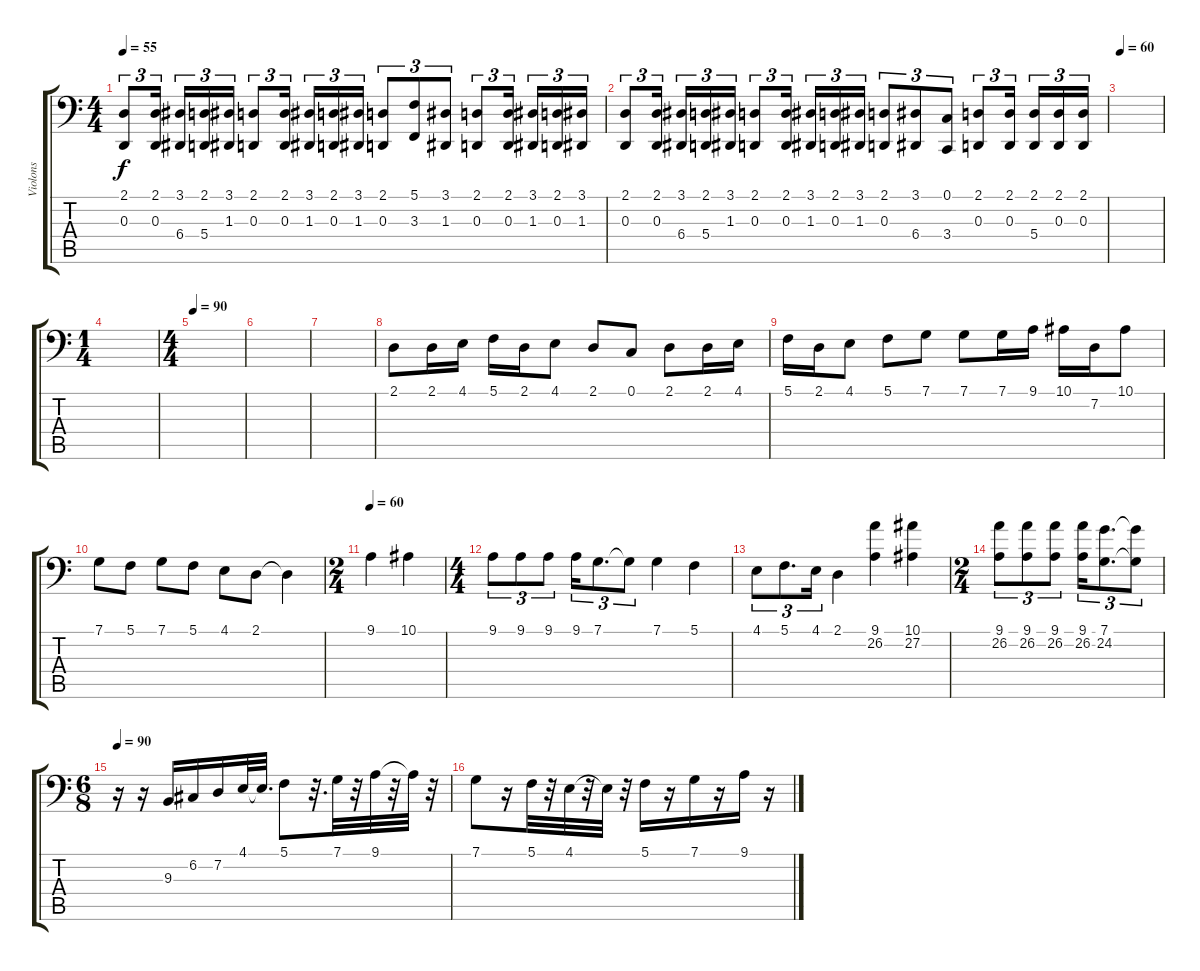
\track ("Violons" "Violons") {instrument violin}
\staff {score tabs}
\tuning (C3 G2 D2 A1 E1 B0) {hide}
\ts (4 4)
\tempo 55
\clef f4
\ks c
(2.1 0.3).8{tu (3 2) dy f} (2.1 0.3).16{tu (3 2) beam splitsecondary} (3.1 6.4).16{tu (3 2)} (2.1 5.4).16{tu (3 2)} (3.1 1.3).16{tu (3 2)} (2.1 0.3).8{tu (3 2)} (2.1 0.3).16{tu (3 2) beam splitsecondary} (3.1 1.3).16{tu (3 2)} (2.1 0.3).16{tu (3 2)} (3.1 1.3).16{tu (3 2)} (2.1 0.3).8{tu (3 2)} (5.1 3.3).8{tu (3 2)} (3.1 1.3).8{tu (3 2)} (2.1 0.3).8{tu (3 2)} (2.1 0.3).16{tu (3 2) beam splitsecondary} (3.1 1.3).16{tu (3 2)} (2.1 0.3).16{tu (3 2)} (3.1 1.3).16{tu (3 2)} |
(2.1 0.3).8{tu (3 2)} (2.1 0.3).16{tu (3 2) beam splitsecondary} (3.1 6.4).16{tu (3 2)} (2.1 5.4).16{tu (3 2)} (3.1 1.3).16{tu (3 2)} (2.1 0.3).8{tu (3 2)} (2.1 0.3).16{tu (3 2) beam splitsecondary} (3.1 1.3).16{tu (3 2)} (2.1 0.3).16{tu (3 2)} (3.1 1.3).16{tu (3 2)} (2.1 0.3).8{tu (3 2)} (3.1 6.4).8{tu (3 2)} (0.1 3.4).8{tu (3 2)} (2.1 0.3).8{tu (3 2)} (2.1 0.3).16{tu (3 2) beam splitsecondary} (2.1 5.4).16{tu (3 2)} (2.1 0.3).16{tu (3 2)} (2.1 0.3).16{tu (3 2)} |
\tempo 60
|
\ts (1 4)
|
\ts (4 4)
\tempo 90
|
|
|
2.1.8 2.1.16 4.1.16 5.1.16 2.1.16 4.1.8 2.1.8 0.1.8 2.1.8 2.1.16 4.1.16 |
5.1.16 2.1.16 4.1.8 5.1.8 7.1.8 7.1.8 7.1.16 9.1.16 10.1.16 7.2.16 10.1.8 |
7.1.8 5.1.8 7.1.8 5.1.8 4.1.8 2.1.8 2.1{t}.4 |
\ts (2 4)
\tempo 60
9.1.4 10.1.4 |
\ts (4 4)
9.1.8{tu (3 2)} 9.1.8{tu (3 2)} 9.1.8{tu (3 2)} 9.1.16{tu (3 2)} 7.1.8{d tu (3 2)} 7.1{t}.8{tu (3 2)} 7.1.4 5.1.4 |
4.1.8{tu (3 2)} 5.1.8{d tu (3 2)} 4.1.16{tu (3 2)} 2.1.4 (9.1 26.2).4 (10.1 27.2).4 |
\ts (2 4)
(9.1 26.2).8{tu (3 2)} (9.1 26.2).8{tu (3 2)} (9.1 26.2).8{tu (3 2)} (9.1 26.2).16{tu (3 2)} (7.1 24.2).8{d tu (3 2)} (7.1{t} 24.2{t}).8{tu (3 2)} |
\ts (6 8)
\tempo 90
r.16 r.16 9.3.16 6.2.16 7.2.16 4.1.32 4.1{t}.32{d} 5.1.8 r.32{d} 7.1.32 r.32 9.1.32 r.32 9.1{t}.32 r.32 |
7.1.8 r.16 5.1.32 r.32 4.1.32 r.32 4.1{t}.32 r.32 5.1.16 r.16 7.1.16 r.16 9.1.16 r.16
